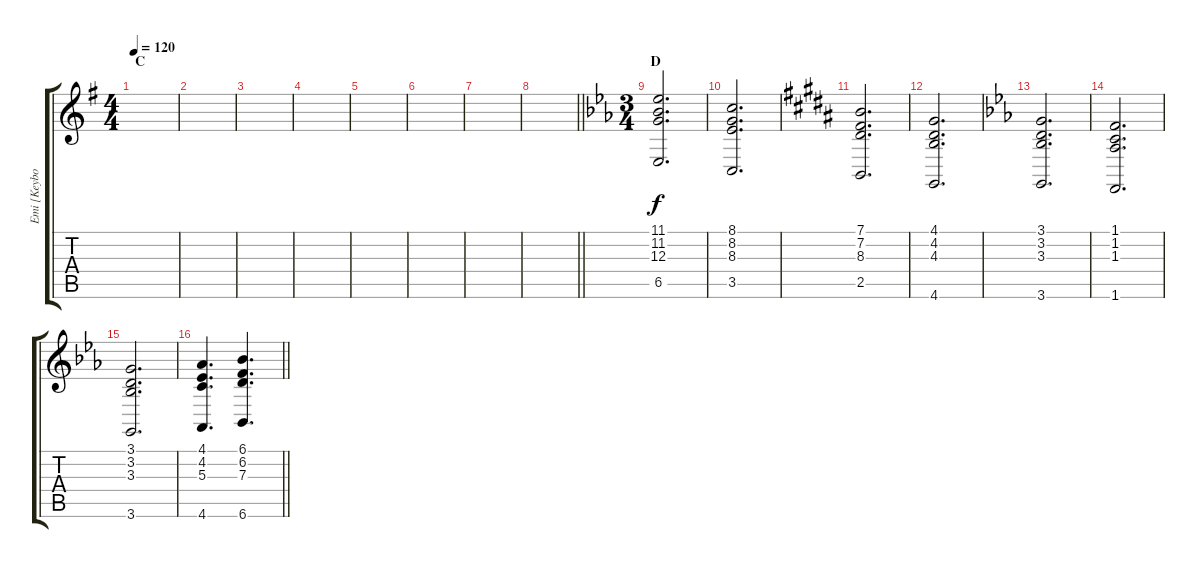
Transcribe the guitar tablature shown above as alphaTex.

\track ("Emi [Keyboard II]" "Emi [Keybo") {instrument electricpiano1}
\staff {score tabs}
\tuning (E4 B3 G3 D3 A2 E2) {hide}
\ts (4 4)
\section ("" "C")
\tempo 120
\clef g2
\ks g
|
|
|
|
|
|
|
\barLineRight lightlight
|
\ts (3 4)
\section ("" "D")
\ks eb
(11.1 11.2 12.3 6.5).2{d} |
(8.1 8.2 8.3 3.5).2{d} |
\ks b
(7.1 7.2 8.3 2.5).2{d} |
(4.1 4.2 4.3 4.6).2{d} |
\ks eb
(3.1 3.2 3.3 3.6).2{d} |
(1.1 1.2 1.3 1.6).2{d} |
(3.1 3.2 3.3 3.6).2{d} |
\barLineRight lightlight
(4.1 4.2 5.3 4.6).4{d} (6.1 6.2 7.3 6.6).4{d}
